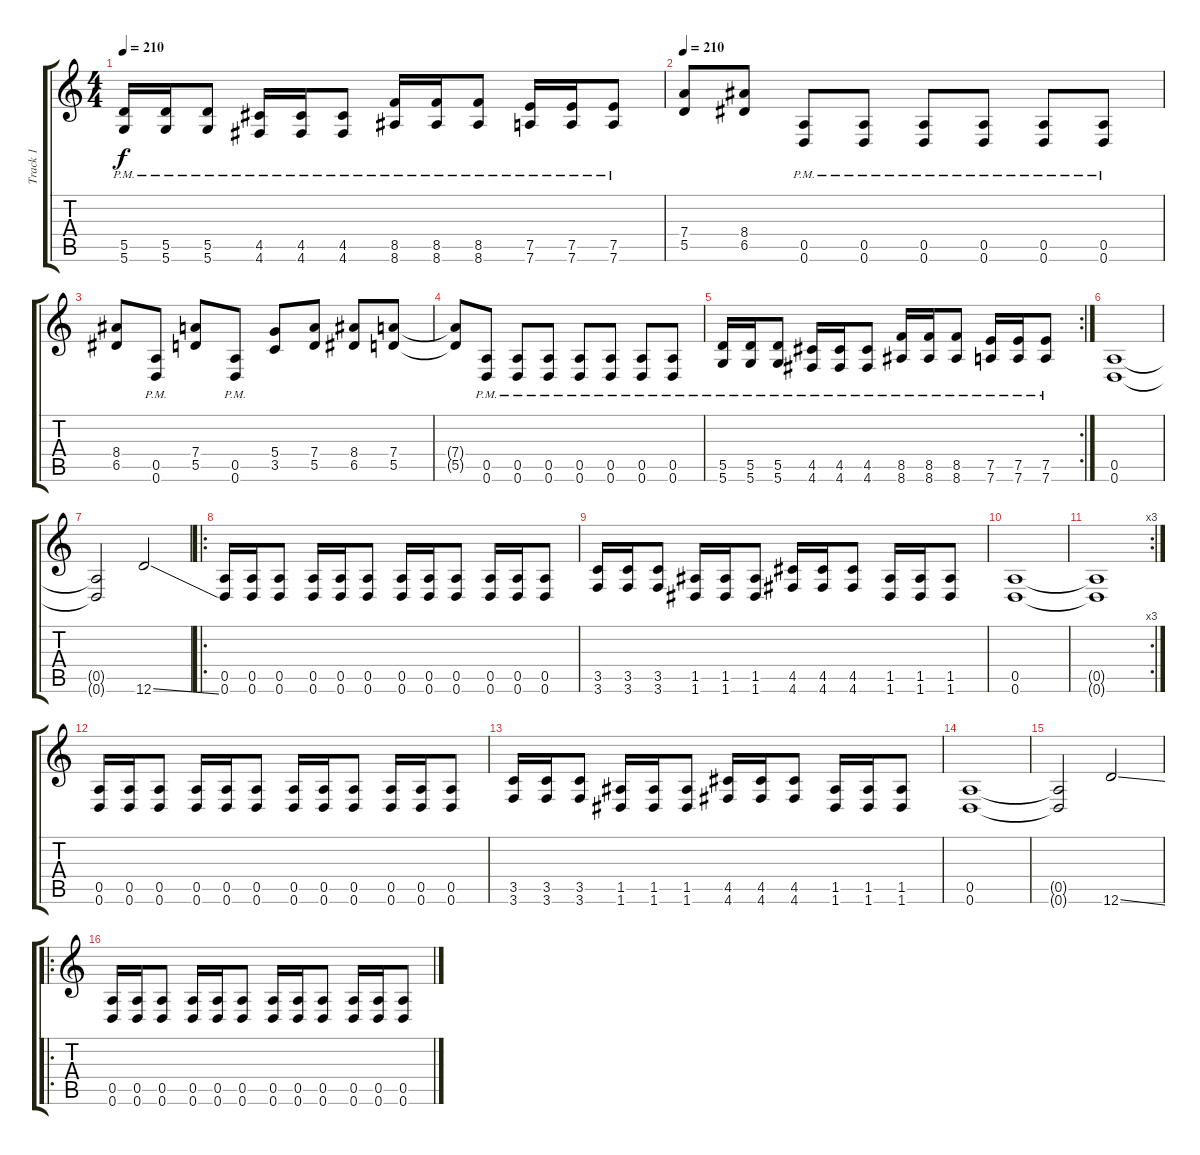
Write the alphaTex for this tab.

\track ("Track 1" "Track 1") {instrument distortionguitar}
\staff {score tabs}
\tuning (E4 B3 G3 D3 A2 D2) {hide}
\ts (4 4)
\tempo 210
\clef g2
\ks c
(5.5 5.6{pm}).16{dy f} (5.5{pm} 5.6{pm}).16 (5.5{pm} 5.6{pm}).8 (4.5{pm} 4.6{pm}).16 (4.5{pm} 4.6{pm}).16 (4.5{pm} 4.6{pm}).8 (8.5{pm} 8.6{pm}).16 (8.5{pm} 8.6{pm}).16 (8.5{pm} 8.6{pm}).8 (7.5{pm} 7.6{pm}).16 (7.5{pm} 7.6{pm}).16 (7.5{pm} 7.6{pm}).8 |
\tempo 210
(7.4 5.5).8 (8.4 6.5).8 (0.5{pm} 0.6{pm}).8 (0.5{pm} 0.6{pm}).8 (0.5{pm} 0.6{pm}).8 (0.5{pm} 0.6{pm}).8 (0.5{pm} 0.6{pm}).8 (0.5{pm} 0.6{pm}).8 |
(8.4 6.5).8 (0.5{pm} 0.6{pm}).8 (7.4 5.5).8 (0.5{pm} 0.6{pm}).8 (5.4 3.5).8 (7.4 5.5).8 (8.4 6.5).8 (7.4 5.5).8 |
(7.4{t} 5.5{t}).8 (0.5{pm} 0.6{pm}).8 (0.5{pm} 0.6{pm}).8 (0.5{pm} 0.6{pm}).8 (0.5{pm} 0.6{pm}).8 (0.5{pm} 0.6{pm}).8 (0.5{pm} 0.6{pm}).8 (0.5{pm} 0.6{pm}).8 |
\rc 2
(5.5 5.6{pm}).16 (5.5{pm} 5.6{pm}).16 (5.5{pm} 5.6{pm}).8 (4.5{pm} 4.6{pm}).16 (4.5{pm} 4.6{pm}).16 (4.5{pm} 4.6{pm}).8 (8.5{pm} 8.6{pm}).16 (8.5{pm} 8.6{pm}).16 (8.5{pm} 8.6{pm}).8 (7.5{pm} 7.6{pm}).16 (7.5{pm} 7.6{pm}).16 (7.5{pm} 7.6{pm}).8 |
(0.5 0.6).1 |
(0.5{t} 0.6{t}).2 12.6{ss}.2 |
\ro
(0.5 0.6).16 (0.5 0.6).16 (0.5 0.6).8 (0.5 0.6).16 (0.5 0.6).16 (0.5 0.6).8 (0.5 0.6).16 (0.5 0.6).16 (0.5 0.6).8 (0.5 0.6).16 (0.5 0.6).16 (0.5 0.6).8 |
(3.5 3.6).16 (3.5 3.6).16 (3.5 3.6).8 (1.5 1.6).16 (1.5 1.6).16 (1.5 1.6).8 (4.5 4.6).16 (4.5 4.6).16 (4.5 4.6).8 (1.5 1.6).16 (1.5 1.6).16 (1.5 1.6).8 |
(0.5 0.6).1 |
\rc 3
(0.5{t} 0.6{t}).1 |
(0.5 0.6).16 (0.5 0.6).16 (0.5 0.6).8 (0.5 0.6).16 (0.5 0.6).16 (0.5 0.6).8 (0.5 0.6).16 (0.5 0.6).16 (0.5 0.6).8 (0.5 0.6).16 (0.5 0.6).16 (0.5 0.6).8 |
(3.5 3.6).16 (3.5 3.6).16 (3.5 3.6).8 (1.5 1.6).16 (1.5 1.6).16 (1.5 1.6).8 (4.5 4.6).16 (4.5 4.6).16 (4.5 4.6).8 (1.5 1.6).16 (1.5 1.6).16 (1.5 1.6).8 |
(0.5 0.6).1 |
(0.5{t} 0.6{t}).2 12.6{ss}.2 |
\ro
(0.5 0.6).16 (0.5 0.6).16 (0.5 0.6).8 (0.5 0.6).16 (0.5 0.6).16 (0.5 0.6).8 (0.5 0.6).16 (0.5 0.6).16 (0.5 0.6).8 (0.5 0.6).16 (0.5 0.6).16 (0.5 0.6).8
